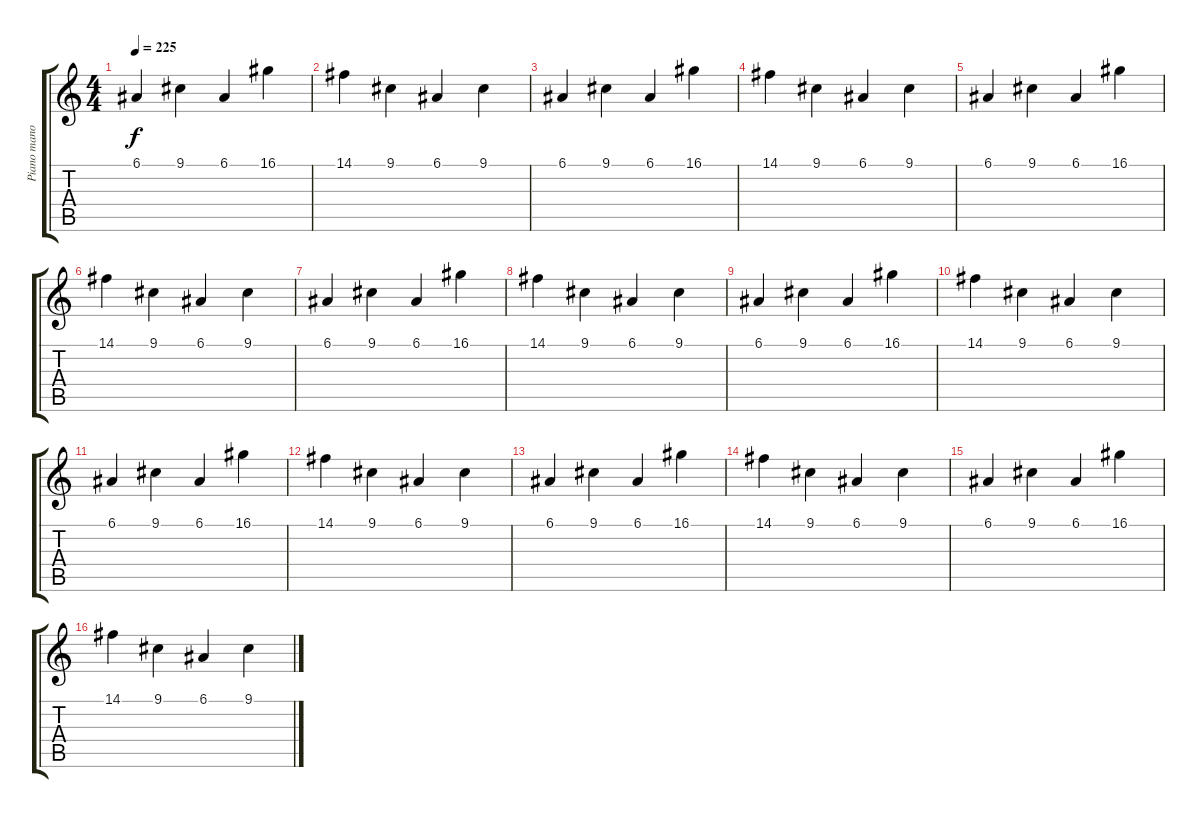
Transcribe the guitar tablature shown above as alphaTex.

\track ("Piano mano derecha" "Piano mano") {instrument electricgrandpiano}
\staff {score tabs}
\tuning (E4 B3 G3 D3 A2 E2) {hide}
\ts (4 4)
\tempo 225
\clef g2
\ks c
6.1.4{dy f} 9.1.4 6.1.4 16.1.4 |
14.1.4 9.1.4 6.1.4 9.1.4 |
6.1.4 9.1.4 6.1.4 16.1.4 |
14.1.4 9.1.4 6.1.4 9.1.4 |
6.1.4 9.1.4 6.1.4 16.1.4 |
14.1.4 9.1.4 6.1.4 9.1.4 |
6.1.4 9.1.4 6.1.4 16.1.4 |
14.1.4 9.1.4 6.1.4 9.1.4 |
6.1.4 9.1.4 6.1.4 16.1.4 |
14.1.4 9.1.4 6.1.4 9.1.4 |
6.1.4 9.1.4 6.1.4 16.1.4 |
14.1.4 9.1.4 6.1.4 9.1.4 |
6.1.4 9.1.4 6.1.4 16.1.4 |
14.1.4 9.1.4 6.1.4 9.1.4 |
6.1.4 9.1.4 6.1.4 16.1.4 |
14.1.4 9.1.4 6.1.4 9.1.4
